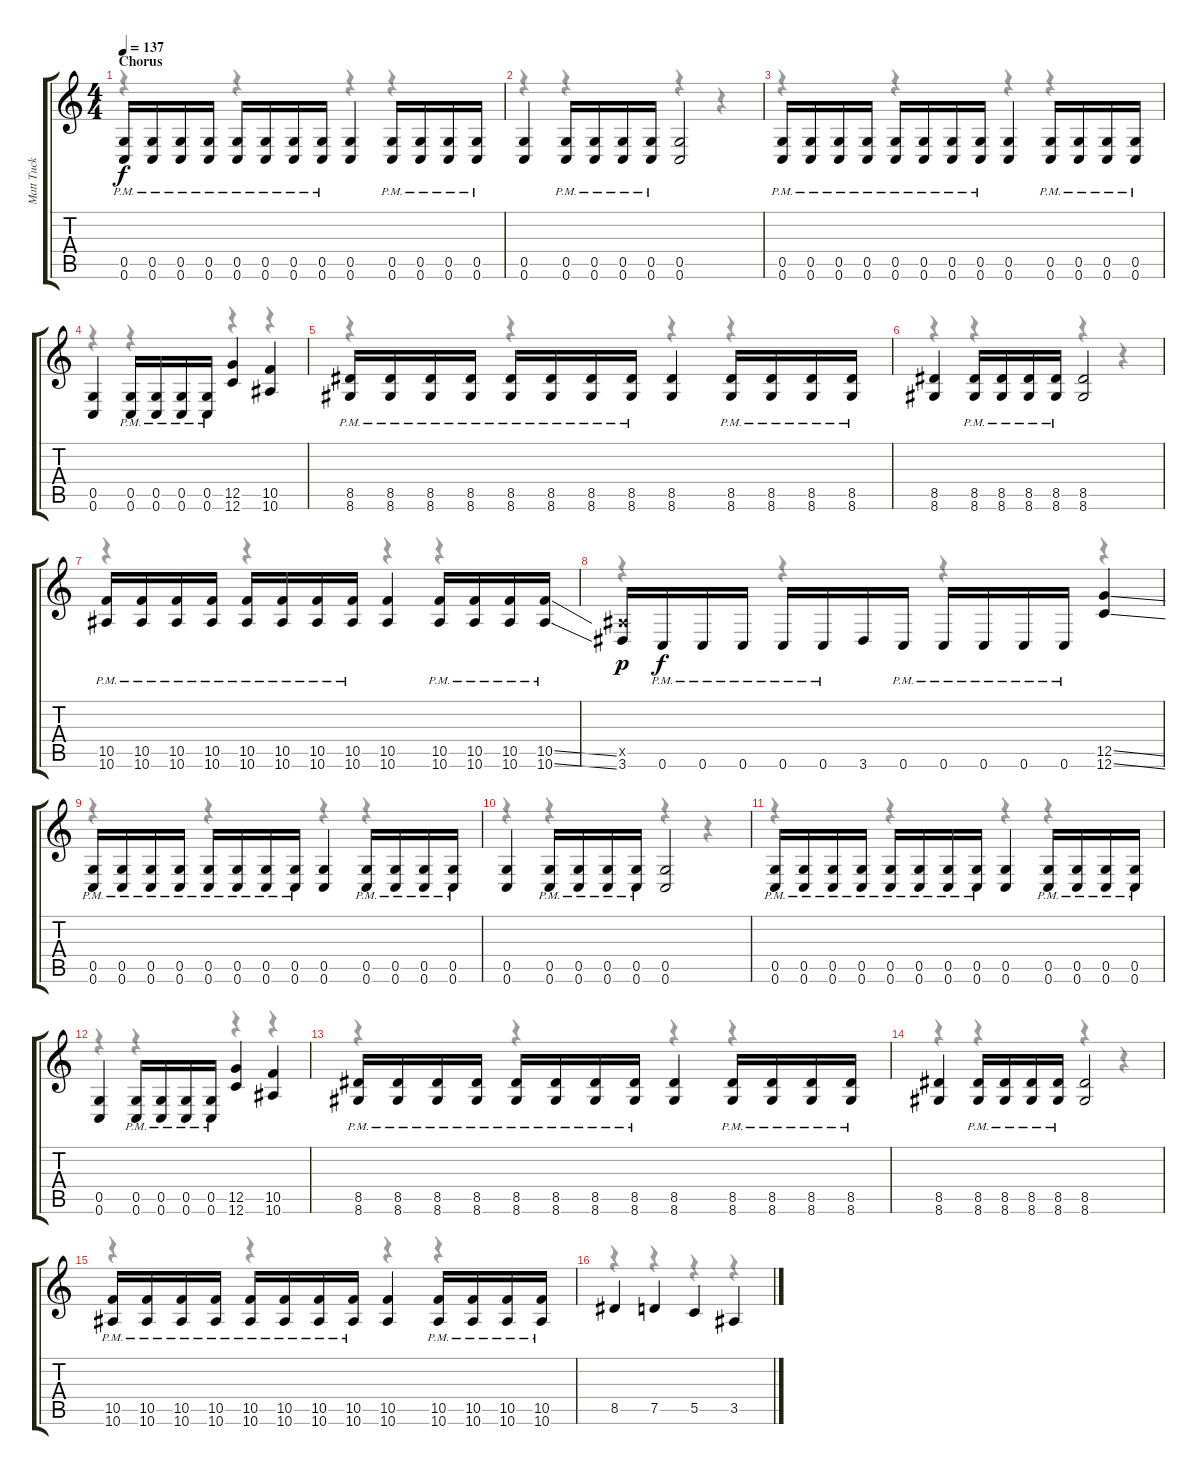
\track ("Matt Tuck (Rhythm Guitar)" "Matt Tuck ") {instrument distortionguitar}
\staff {score tabs}
\tuning (D4 A3 F3 C3 G2 C2) {hide}
\voice
\ts (4 4)
\section ("" "Chorus")
\tempo 137
\clef g2
\ks c
(0.5{pm} 0.6{pm}).16{dy f} (0.5{pm} 0.6{pm}).16 (0.5{pm} 0.6{pm}).16 (0.5{pm} 0.6{pm}).16 (0.5{pm} 0.6{pm}).16 (0.5{pm} 0.6{pm}).16 (0.5{pm} 0.6{pm}).16 (0.5{pm} 0.6{pm}).16 (0.5 0.6).4 (0.5{pm} 0.6{pm}).16 (0.5{pm} 0.6{pm}).16 (0.5{pm} 0.6{pm}).16 (0.5{pm} 0.6{pm}).16 |
(0.5 0.6).4 (0.5{pm} 0.6{pm}).16 (0.5{pm} 0.6{pm}).16 (0.5{pm} 0.6{pm}).16 (0.5{pm} 0.6{pm}).16 (0.5 0.6).2 |
(0.5{pm} 0.6{pm}).16 (0.5{pm} 0.6{pm}).16 (0.5{pm} 0.6{pm}).16 (0.5{pm} 0.6{pm}).16 (0.5{pm} 0.6{pm}).16 (0.5{pm} 0.6{pm}).16 (0.5{pm} 0.6{pm}).16 (0.5{pm} 0.6{pm}).16 (0.5 0.6).4 (0.5{pm} 0.6{pm}).16 (0.5{pm} 0.6{pm}).16 (0.5{pm} 0.6{pm}).16 (0.5{pm} 0.6{pm}).16 |
(0.5 0.6).4 (0.5{pm} 0.6{pm}).16 (0.5{pm} 0.6{pm}).16 (0.5{pm} 0.6{pm}).16 (0.5{pm} 0.6{pm}).16 (12.5 12.6).4 (10.5 10.6).4 |
(8.5{pm} 8.6{pm}).16 (8.5{pm} 8.6{pm}).16 (8.5{pm} 8.6{pm}).16 (8.5{pm} 8.6{pm}).16 (8.5{pm} 8.6{pm}).16 (8.5{pm} 8.6{pm}).16 (8.5{pm} 8.6{pm}).16 (8.5{pm} 8.6{pm}).16 (8.5 8.6).4 (8.5{pm} 8.6{pm}).16 (8.5{pm} 8.6{pm}).16 (8.5{pm} 8.6{pm}).16 (8.5{pm} 8.6{pm}).16 |
(8.5 8.6).4 (8.5{pm} 8.6{pm}).16 (8.5{pm} 8.6{pm}).16 (8.5{pm} 8.6{pm}).16 (8.5{pm} 8.6{pm}).16 (8.5 8.6).2 |
(10.5{pm} 10.6{pm}).16 (10.5{pm} 10.6{pm}).16 (10.5{pm} 10.6{pm}).16 (10.5{pm} 10.6{pm}).16 (10.5{pm} 10.6{pm}).16 (10.5{pm} 10.6{pm}).16 (10.5{pm} 10.6{pm}).16 (10.5{pm} 10.6{pm}).16 (10.5 10.6).4 (10.5{pm} 10.6{pm}).16 (10.5{pm} 10.6{pm}).16 (10.5{pm} 10.6{pm}).16 (10.5{ss pm} 10.6{ss pm}).16 |
(3.5{x} 3.6).16{dy p} 0.6{pm}.16{dy f} 0.6{pm}.16 0.6{pm}.16 0.6{pm}.16 0.6{pm}.16 3.6.16 0.6{pm}.16 0.6{pm}.16 0.6{pm}.16 0.6{pm}.16 0.6{pm}.16 (12.5{ss} 12.6{ss}).4 |
(0.5{pm} 0.6{pm}).16 (0.5{pm} 0.6{pm}).16 (0.5{pm} 0.6{pm}).16 (0.5{pm} 0.6{pm}).16 (0.5{pm} 0.6{pm}).16 (0.5{pm} 0.6{pm}).16 (0.5{pm} 0.6{pm}).16 (0.5{pm} 0.6{pm}).16 (0.5 0.6).4 (0.5{pm} 0.6{pm}).16 (0.5{pm} 0.6{pm}).16 (0.5{pm} 0.6{pm}).16 (0.5{pm} 0.6{pm}).16 |
(0.5 0.6).4 (0.5{pm} 0.6{pm}).16 (0.5{pm} 0.6{pm}).16 (0.5{pm} 0.6{pm}).16 (0.5{pm} 0.6{pm}).16 (0.5 0.6).2 |
(0.5{pm} 0.6{pm}).16 (0.5{pm} 0.6{pm}).16 (0.5{pm} 0.6{pm}).16 (0.5{pm} 0.6{pm}).16 (0.5{pm} 0.6{pm}).16 (0.5{pm} 0.6{pm}).16 (0.5{pm} 0.6{pm}).16 (0.5{pm} 0.6{pm}).16 (0.5 0.6).4 (0.5{pm} 0.6{pm}).16 (0.5{pm} 0.6{pm}).16 (0.5{pm} 0.6{pm}).16 (0.5{pm} 0.6{pm}).16 |
(0.5 0.6).4 (0.5{pm} 0.6{pm}).16 (0.5{pm} 0.6{pm}).16 (0.5{pm} 0.6{pm}).16 (0.5{pm} 0.6{pm}).16 (12.5 12.6).4 (10.5 10.6).4 |
(8.5{pm} 8.6{pm}).16 (8.5{pm} 8.6{pm}).16 (8.5{pm} 8.6{pm}).16 (8.5{pm} 8.6{pm}).16 (8.5{pm} 8.6{pm}).16 (8.5{pm} 8.6{pm}).16 (8.5{pm} 8.6{pm}).16 (8.5{pm} 8.6{pm}).16 (8.5 8.6).4 (8.5{pm} 8.6{pm}).16 (8.5{pm} 8.6{pm}).16 (8.5{pm} 8.6{pm}).16 (8.5{pm} 8.6{pm}).16 |
(8.5 8.6).4 (8.5{pm} 8.6{pm}).16 (8.5{pm} 8.6{pm}).16 (8.5{pm} 8.6{pm}).16 (8.5{pm} 8.6{pm}).16 (8.5 8.6).2 |
(10.5{pm} 10.6{pm}).16 (10.5{pm} 10.6{pm}).16 (10.5{pm} 10.6{pm}).16 (10.5{pm} 10.6{pm}).16 (10.5{pm} 10.6{pm}).16 (10.5{pm} 10.6{pm}).16 (10.5{pm} 10.6{pm}).16 (10.5{pm} 10.6{pm}).16 (10.5 10.6).4 (10.5{pm} 10.6{pm}).16 (10.5{pm} 10.6{pm}).16 (10.5{pm} 10.6{pm}).16 (10.5{pm} 10.6{pm}).16 |
8.5.4 7.5.4 5.5.4 3.5.4
\voice
\clef g2
\ottava regular
\simile none
\ks c
r.4{dy f} r.4 r.4 r.4 |
r.4 r.4 r.4 r.4 |
r.4 r.4 r.4 r.4 |
r.4 r.4 r.4 r.4 |
r.4 r.4 r.4 r.4 |
r.4 r.4 r.4 r.4 |
r.4 r.4 r.4 r.4 |
r.4 r.4 r.4 r.4 |
r.4 r.4 r.4 r.4 |
r.4 r.4 r.4 r.4 |
r.4 r.4 r.4 r.4 |
r.4 r.4 r.4 r.4 |
r.4 r.4 r.4 r.4 |
r.4 r.4 r.4 r.4 |
r.4 r.4 r.4 r.4 |
r.4 r.4 r.4 r.4
